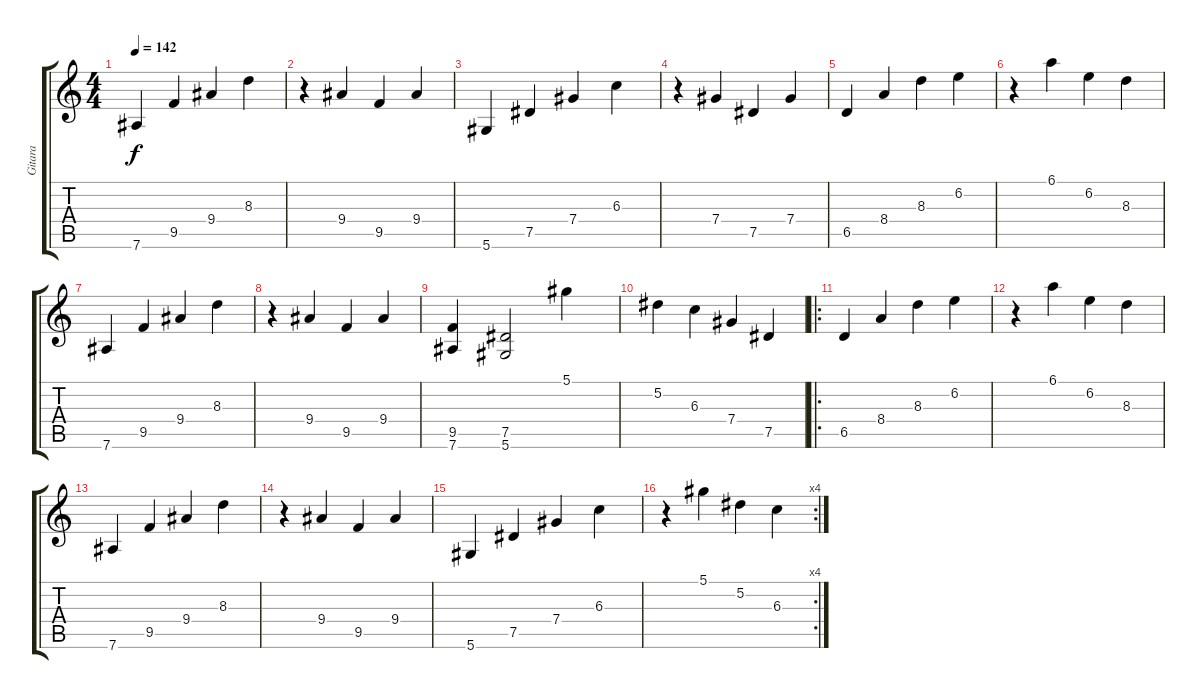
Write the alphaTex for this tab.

\track ("Gitara" "Gitara") {instrument distortionguitar}
\staff {score tabs}
\tuning (Eb4 Bb3 Gb3 Db3 Ab2 Eb2) {hide}
\ts (4 4)
\tempo 142
\clef g2
\ks c
7.6.4{dy f instrument distortionguitar} 9.5.4 9.4.4 8.3.4 |
r.4 9.4.4 9.5.4 9.4.4 |
5.6.4 7.5.4 7.4.4 6.3.4 |
r.4 7.4.4 7.5.4 7.4.4 |
6.5.4 8.4.4 8.3.4 6.2.4 |
r.4 6.1.4 6.2.4 8.3.4 |
7.6.4 9.5.4 9.4.4 8.3.4 |
r.4 9.4.4 9.5.4 9.4.4 |
(9.5 7.6).4 (7.5 5.6).2 5.1.4 |
5.2.4 6.3.4 7.4.4 7.5.4 |
\ro
6.5.4 8.4.4 8.3.4 6.2.4 |
r.4 6.1.4 6.2.4 8.3.4 |
7.6.4 9.5.4 9.4.4 8.3.4 |
r.4 9.4.4 9.5.4 9.4.4 |
5.6.4 7.5.4 7.4.4 6.3.4 |
\rc 4
r.4 5.1.4 5.2.4 6.3.4
